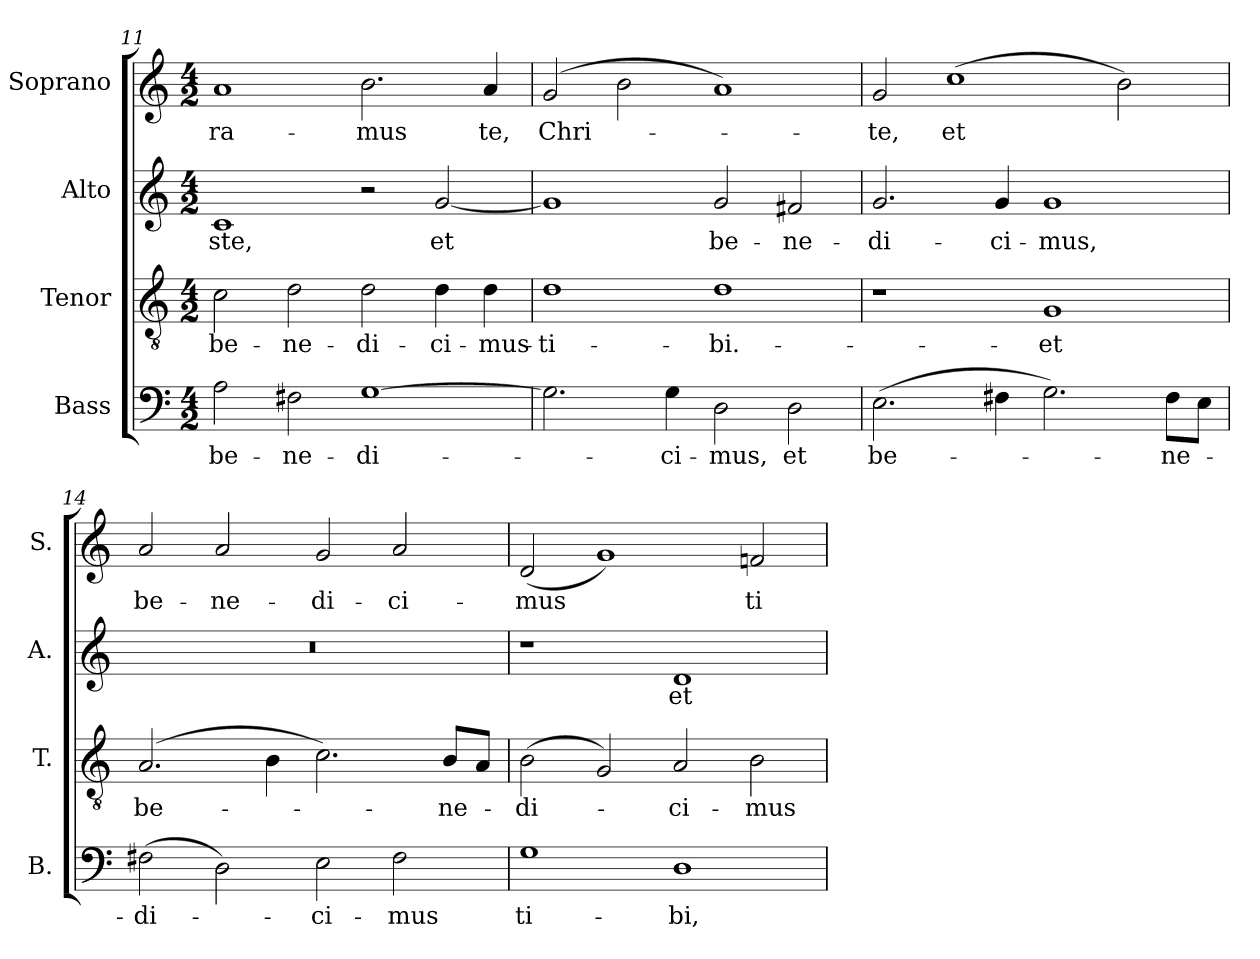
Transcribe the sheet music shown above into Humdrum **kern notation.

**kern	**text	**kern	**text	**kern	**text	**kern	**text
*part4	*part4	*part3	*part3	*part2	*part2	*part1	*part1
*staff4	*staff4	*staff3	*staff3	*staff2	*staff2	*staff1	*staff1
*I"Bass	*	*I"Tenor	*	*I"Alto	*	*I"Soprano	*
*I'B.	*	*I'T.	*	*I'A.	*	*I'S.	*
*clefF4	*	*clefGv2	*	*clefG2	*	*clefG2	*
*	*	*ITrd7c12	*	*	*	*	*
*k[]	*	*k[]	*	*k[]	*	*k[]	*
*C:	*	*C:	*	*C:	*	*C:	*
*M4/2	*	*M4/2	*	*M4/2	*	*M4/2	*
=11	=11	=11	=11	=11	=11	=11	=11
!	!LO:LY:b:color=#000000	!	!	!	!	!	!
!	!	!	!LO:LY:b:color=#000000	!	!	!	!
!	!	!	!	!	!LO:LY:b:color=#000000	!	!
!	!	!	!	!	!	!	!LO:LY:b:color=#000000
2Ai\	be-	2Ci\	be-	1ci	-ste,	1ai	-ra-
!	!LO:LY:b:color=#000000	!	!	!	!	!	!
!	!	!	!LO:LY:b:color=#000000	!	!	!	!
2F#Xi\	-ne-	2Di\	-ne-	.	.	.	.
!	!LO:LY:b:color=#000000	!	!	!	!	!	!
!	!	!	!LO:LY:b:color=#000000	!	!	!	!
!	!	!	!	!	!	!	!LO:LY:b:color=#000000
[1Gi	-di-	2Di\	-di-	2r	.	2.bi\	-mus
!	!	!	!LO:LY:b:color=#000000	!	!	!	!
!	!	!	!	!	!LO:LY:b:color=#000000	!	!
.	.	4Di\	-ci-	[2gi/	et	.	.
!	!	!	!LO:LY:b:color=#000000	!	!	!	!
!	!	!	!	!	!	!	!LO:LY:b:color=#000000
.	.	4Di\	-mus-	.	.	4ai/	te,
=12	=12	=12	=12	=12	=12	=12	=12
!	!	!	!LO:LY:b:color=#000000	!	!	!	!
!	!	!	!	!	!	!	!LO:LY:b:color=#000000
2.Gi\]	.	1Di	-ti-	1gi]	.	(2gi/	Chri-
.	.	.	.	.	.	2bi\	.
!	!LO:LY:b:color=#000000	!	!	!	!	!	!
4Gi\	-ci-	.	.	.	.	.	.
!	!LO:LY:b:color=#000000	!	!	!	!	!	!
!	!	!	!LO:LY:b:color=#000000	!	!	!	!
!	!	!	!	!	!LO:LY:b:color=#000000	!	!
2Di\	-mus,	1Di	-bi.-	2gi/	be-	1ai)	.
!	!LO:LY:b:color=#000000	!	!	!	!	!	!
!	!	!	!	!	!LO:LY:b:color=#000000	!	!
2Di\	et	.	.	2f#Xi/	-ne-	.	.
=13	=13	=13	=13	=13	=13	=13	=13
!	!LO:LY:b:color=#000000	!	!	!	!	!	!
!	!	!	!	!	!LO:LY:b:color=#000000	!	!
!	!	!	!	!	!	!	!LO:LY:b:color=#000000
(2.Ei\	be-	1r	.	2.gi/	-di-	2gi/	-te,
!	!	!	!	!	!	!	!LO:LY:b:color=#000000
.	.	.	.	.	.	(1cci	et
!	!	!	!	!	!LO:LY:b:color=#000000	!	!
4F#Xi\	.	.	.	4gi/	-ci-	.	.
!	!	!	!LO:LY:b:color=#000000	!	!	!	!
!	!	!	!	!	!LO:LY:b:color=#000000	!	!
2.Gi\)	.	1GGi	-et	1gi	-mus,	.	.
.	.	.	.	.	.	2bi\)	.
!	!LO:LY:b:color=#000000	!	!	!	!	!	!
8F#i\L	-ne-	.	.	.	.	.	.
8Ei\J	.	.	.	.	.	.	.
=14	=14	=14	=14	=14	=14	=14	=14
!	!LO:LY:b:color=#000000	!	!	!	!	!	!
!	!	!	!LO:LY:b:color=#000000	!LO:N:vis=1	!	!	!
!	!	!	!	!	!	!	!LO:LY:b:color=#000000
(2F#Xi\	-di-	(2.AAi/	be-	0r	.	2ai/	be-
!	!	!	!	!	!	!	!LO:LY:b:color=#000000
2Di\)	.	.	.	.	.	2ai/	-ne-
.	.	4BBi\	.	.	.	.	.
!	!LO:LY:b:color=#000000	!	!	!	!	!	!
!	!	!	!	!	!	!	!LO:LY:b:color=#000000
2Ei\	-ci-	2.Ci\)	.	.	.	2gi/	-di-
!	!LO:LY:b:color=#000000	!	!	!	!	!	!
!	!	!	!	!	!	!	!LO:LY:b:color=#000000
2F#i\	-mus	.	.	.	.	2ai/	-ci-
!	!	!	!LO:LY:b:color=#000000	!	!	!	!
.	.	8BBi/L	-ne-	.	.	.	.
.	.	8AAi/J	.	.	.	.	.
!!LO:LB:g=z
=15	=15	=15	=15	=15	=15	=15	=15
!	!LO:LY:b:color=#000000	!	!	!	!	!	!
!	!	!	!LO:LY:b:color=#000000	!	!	!	!
!	!	!	!	!	!	!	!LO:LY:b:color=#000000
1Gi	ti-	(2BBi\	-di-	1r	.	(2di/	-mus
.	.	2GGi/)	.	.	.	1gi)	.
!	!LO:LY:b:color=#000000	!	!	!	!	!	!
!	!	!	!LO:LY:b:color=#000000	!	!	!	!
!	!	!	!	!	!LO:LY:b:color=#000000	!	!
1Di	-bi,	2AAi/	-ci-	1di	et-	.	.
!	!	!	!LO:LY:b:color=#000000	!	!	!	!
!	!	!	!	!	!	!	!LO:LY:b:color=#000000
.	.	2BBi\	-mus	.	.	2fni/	ti-
=	=	=	=	=	=	=	=
*-	*-	*-	*-	*-	*-	*-	*-
